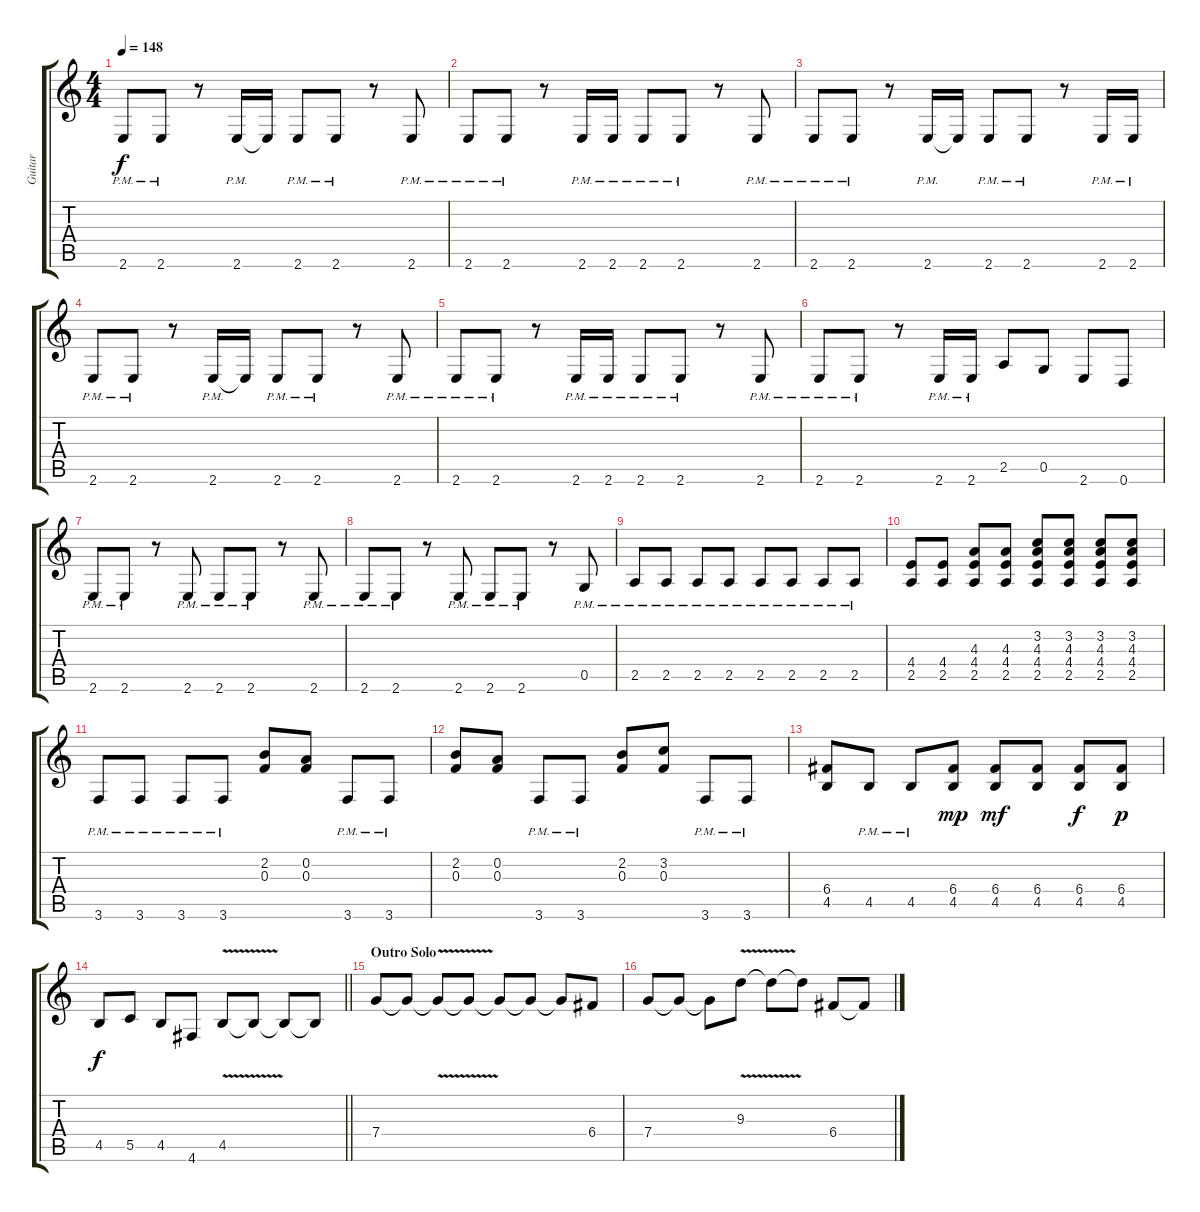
\track ("Guitar" "Guitar") {instrument overdrivenguitar}
\staff {score tabs}
\tuning (D4 A3 F3 C3 G2 D2) {hide}
\ts (4 4)
\tempo 148
\clef g2
\ks c
2.6{pm}.8{dy f} 2.6{pm}.8 r.8 2.6{pm}.16 2.6{t}.16 2.6{pm}.8 2.6{pm}.8 r.8 2.6{pm}.8 |
2.6{pm}.8 2.6{pm}.8 r.8 2.6{pm}.16 2.6{pm}.16 2.6{pm}.8 2.6{pm}.8 r.8 2.6{pm}.8 |
2.6{pm}.8 2.6{pm}.8 r.8 2.6{pm}.16 2.6{t}.16 2.6{pm}.8 2.6{pm}.8 r.8 2.6{pm}.16 2.6{pm}.16 |
2.6{pm}.8 2.6{pm}.8 r.8 2.6{pm}.16 2.6{t}.16 2.6{pm}.8 2.6{pm}.8 r.8 2.6{pm}.8 |
2.6{pm}.8 2.6{pm}.8 r.8 2.6{pm}.16 2.6{pm}.16 2.6{pm}.8 2.6{pm}.8 r.8 2.6{pm}.8 |
2.6{pm}.8 2.6{pm}.8 r.8 2.6{pm}.16 2.6{pm}.16 2.5.8 0.5.8 2.6.8 0.6.8 |
2.6{pm}.8 2.6{pm}.8 r.8 2.6{pm}.8 2.6{pm}.8 2.6{pm}.8 r.8 2.6{pm}.8 |
2.6{pm}.8 2.6{pm}.8 r.8 2.6{pm}.8 2.6{pm}.8 2.6{pm}.8 r.8 0.5{pm}.8 |
2.5{pm}.8 2.5{pm}.8 2.5{pm}.8 2.5{pm}.8 2.5{pm}.8 2.5{pm}.8 2.5{pm}.8 2.5{pm}.8 |
(4.4 2.5).8 (4.4 2.5).8 (4.3 4.4 2.5).8 (4.3 4.4 2.5).8 (3.2 4.3 4.4 2.5).8 (3.2 4.3 4.4 2.5).8 (3.2 4.3 4.4 2.5).8 (3.2 4.3 4.4 2.5).8 |
3.6{pm}.8 3.6{pm}.8 3.6{pm}.8 3.6{pm}.8 (2.2 0.3).8 (0.2 0.3).8 3.6{pm}.8 3.6{pm}.8 |
(2.2 0.3).8 (0.2 0.3).8 3.6{pm}.8 3.6{pm}.8 (2.2 0.3).8 (3.2 0.3).8 3.6{pm}.8 3.6{pm}.8 |
(6.4 4.5).8 4.5{pm}.8 4.5{pm}.8 (6.4 4.5).8{dy mp} (6.4 4.5).8{dy mf} (6.4 4.5).8 (6.4 4.5).8{dy f} (6.4 4.5).8{dy p} |
\barLineRight lightlight
4.5.8{dy f} 5.5.8 4.5.8 4.6.8 4.5{v}.8 4.5{t}.8 4.5{t}.8 4.5{t}.8 |
\section ("" "Outro Solo")
7.4.8 7.4{t}.8 7.4{v t}.8 7.4{t}.8 7.4{t}.8 7.4{t}.8 7.4{t}.8 6.4.8 |
7.4.8 7.4{t}.8 7.4{t}.8 9.3{v}.8 9.3{t}.8 9.3{t}.8 6.4.8 6.4{t}.8
